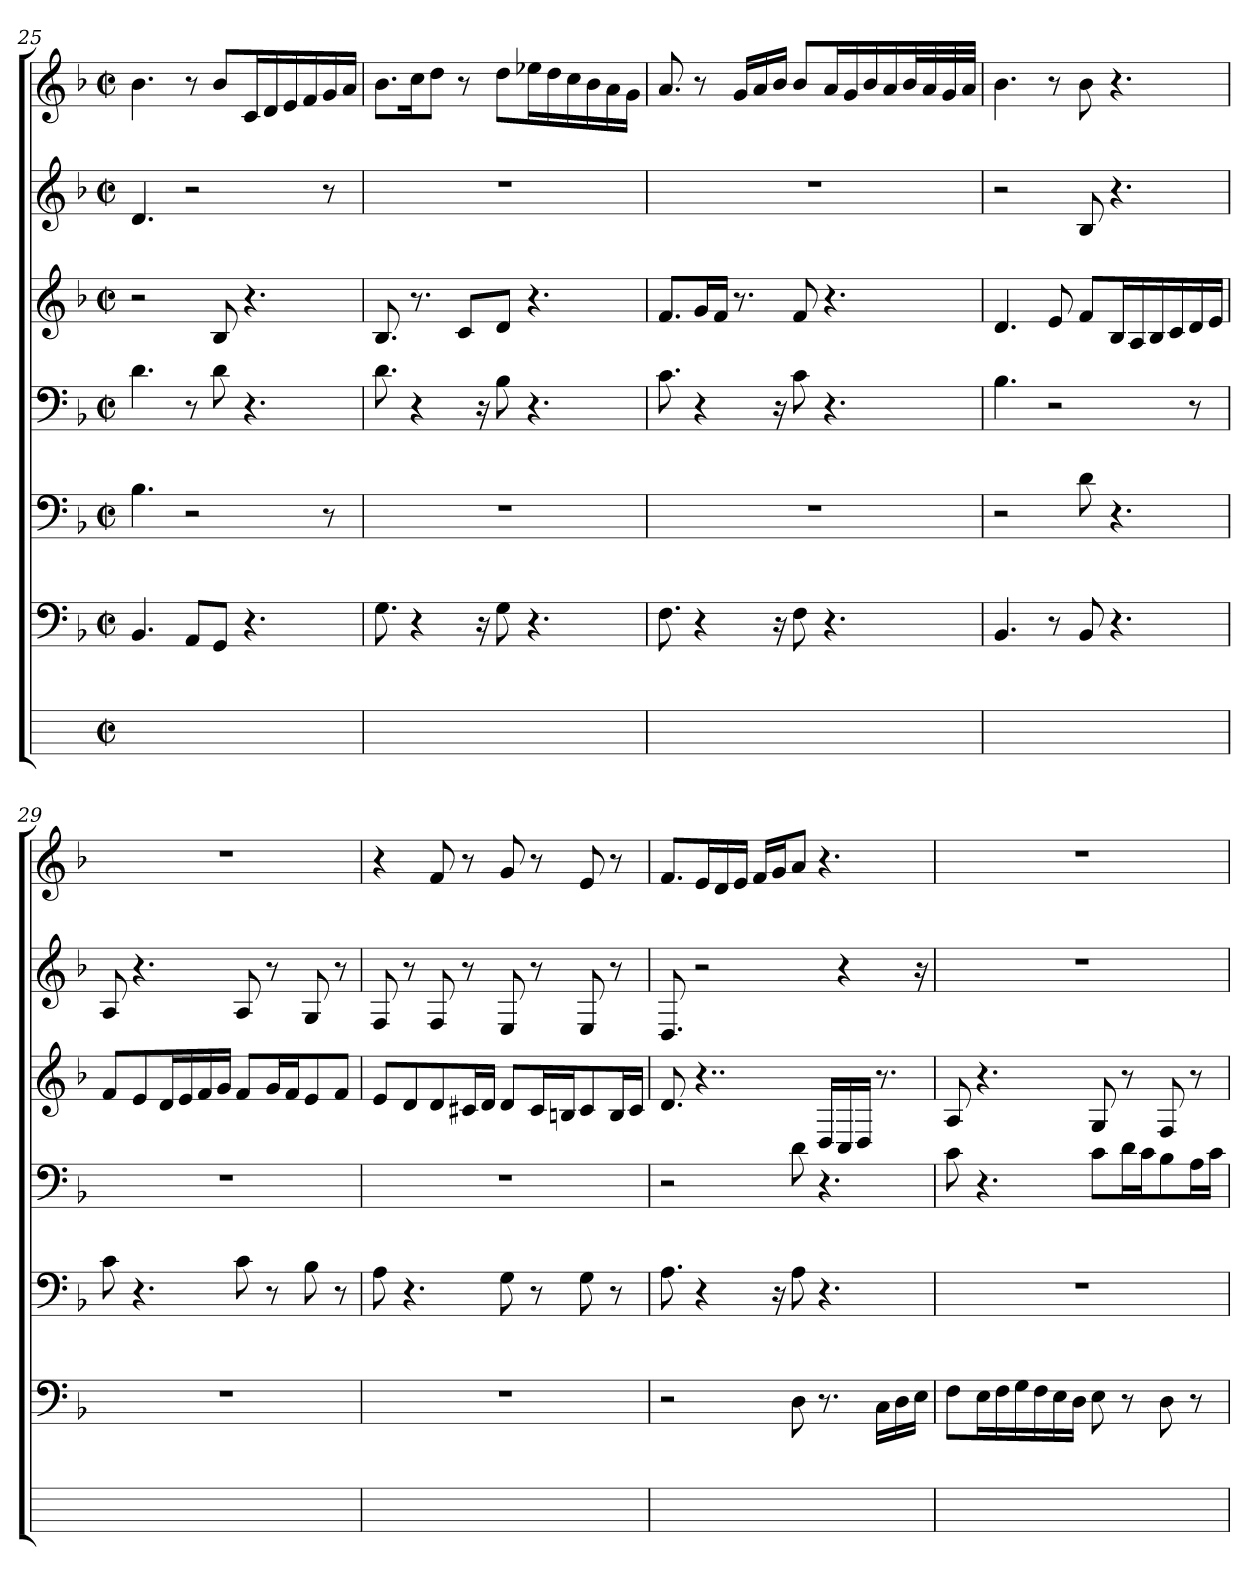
**kern	**kern	**kern	**kern	**kern	**kern	**kern
*part7	*part6	*part5	*part4	*part3	*part2	*part1
*staff7	*staff6	*staff5	*staff4	*staff3	*staff2	*staff1
*	*clefF4	*clefF4	*clefF4	*clefG2	*clefG2	*clefG2
*	*k[b-]	*k[b-]	*k[b-]	*k[b-]	*k[b-]	*k[b-]
*	*F:	*F:	*F:	*F:	*F:	*F:
*M2/2	*M2/2	*M2/2	*M2/2	*M2/2	*M2/2	*M2/2
*met(c|)	*met(c|)	*met(c|)	*met(c|)	*met(c|)	*met(c|)	*met(c|)
=25	=25	=25	=25	=25	=25	=25
1ryy	4.BB-	4.B-	4.d	2r	4.d	4.b-
.	8AAiL	2r	8r	.	2r	8r
.	8GGJ	.	8dj	8B-	.	8b-L
.	4.r	.	4.r	4.r	.	16ciL
.	.	.	.	.	.	16di
.	.	.	.	.	.	16ei
.	.	.	.	.	.	16fi
.	.	8r	.	.	8r	16gi
.	.	.	.	.	.	16aiJJ
=26	=26	=26	=26	=26	=26	=26
1ryy	8.G	1r	8.d	8.B-	1r	8.b-L
.	4r	.	4r	8.r	.	16ccik
.	.	.	.	.	.	8ddJ
.	.	.	.	8cL	.	8r
.	16r	.	16r	.	.	.
.	8G	.	8B-	8dJ	.	8ddjL
.	4.r	.	4.r	4.r	.	16ee-XZL
.	.	.	.	.	.	16ddi
.	.	.	.	.	.	16ccj
.	.	.	.	.	.	16b-i
.	.	.	.	.	.	16ai
.	.	.	.	.	.	16giJJ
=27	=27	=27	=27	=27	=27	=27
1ryy	8.F	1r	8.c	8.fL	1r	8.aZ
.	4r	.	4r	16giL	.	8r
.	.	.	.	16fjJJ	.	.
.	.	.	.	8.r	.	16giLL
.	.	.	.	.	.	16aj
.	16r	.	16r	.	.	16b-iJJ
.	8Fj	.	8cj	8fj	.	8b-ZL
.	4.r	.	4.r	4.r	.	16aiL
.	.	.	.	.	.	16gi
.	.	.	.	.	.	16b-i
.	.	.	.	.	.	16ai
.	.	.	.	.	.	32b-iL
.	.	.	.	.	.	32ai
.	.	.	.	.	.	32gi
.	.	.	.	.	.	32aiJJJ
=28	=28	=28	=28	=28	=28	=28
1ryy	4.BB-	2r	4.B-	4.d	2r	4.b-
.	8r	.	2r	8ei	.	8r
.	8BB-j	8d	.	8fL	8B-	8b-j
.	4.r	4.r	.	16B-iL	4.r	4.r
.	.	.	.	16Ai	.	.
.	.	.	.	16B-i	.	.
.	.	.	.	16ci	.	.
.	.	.	8r	16di	.	.
.	.	.	.	16eiJJ	.	.
=29	=29	=29	=29	=29	=29	=29
1ryy	1r	8c	1r	8fL	8A	1r
.	.	4.r	.	8ei	4.r	.
.	.	.	.	16diL	.	.
.	.	.	.	16ei	.	.
.	.	.	.	16fj	.	.
.	.	.	.	16giJJ	.	.
.	.	8cj	.	8fL	8Aj	.
.	.	8r	.	16giL	8r	.
.	.	.	.	16fiJ	.	.
.	.	8B-	.	8e	8G	.
.	.	8r	.	8fiJ	8r	.
=30	=30	=30	=30	=30	=30	=30
1ryy	1r	8A	1r	8ejL	8F	4r
.	.	4.r	.	8d	8r	.
.	.	.	.	8d	8Fj	8f
.	.	.	.	16c#XZL	8r	8r
.	.	.	.	16diJJ	.	.
.	.	8G	.	8djL	8E	8g
.	.	8r	.	16c#iL	8r	8r
.	.	.	.	16BniJ	.	.
.	.	8Gj	.	8c#	8Ej	8e
.	.	8r	.	16BiL	8r	8r
.	.	.	.	16c#iJJ	.	.
=31	=31	=31	=31	=31	=31	=31
1ryy	2r	8.A	2r	8.d	8.D	8.fL
.	.	4r	.	4..r	2r	16eiL
.	.	.	.	.	.	16di
.	.	.	.	.	.	16eiJJ
.	.	.	.	.	.	16fjLL
.	.	16r	.	.	.	16giJ
.	8D	8Aj	8d	.	.	8aJ
.	8.r	4.r	4.r	16DiLL	.	4.r
.	.	.	.	16Ci	4r	.
.	.	.	.	16DJJ	.	.
.	16CiLL	.	.	8.r	.	.
.	16Di	.	.	.	.	.
.	16EiJJ	.	.	.	16r	.
=32	=32	=32	=32	=32	=32	=32
1ryy	8FL	1r	8c	8A	1r	1r
.	16EiL	.	4.r	4.r	.	.
.	16Fi	.	.	.	.	.
.	16Gi	.	.	.	.	.
.	16Fi	.	.	.	.	.
.	16Ei	.	.	.	.	.
.	16DiJJ	.	.	.	.	.
.	8E	.	8cjL	8G	.	.
.	8r	.	16diL	8r	.	.
.	.	.	16ciJ	.	.	.
.	8D	.	8B-	8F	.	.
.	8r	.	16AiL	8r	.	.
.	.	.	16ciJJ	.	.	.
=	=	=	=	=	=	=
*-	*-	*-	*-	*-	*-	*-
